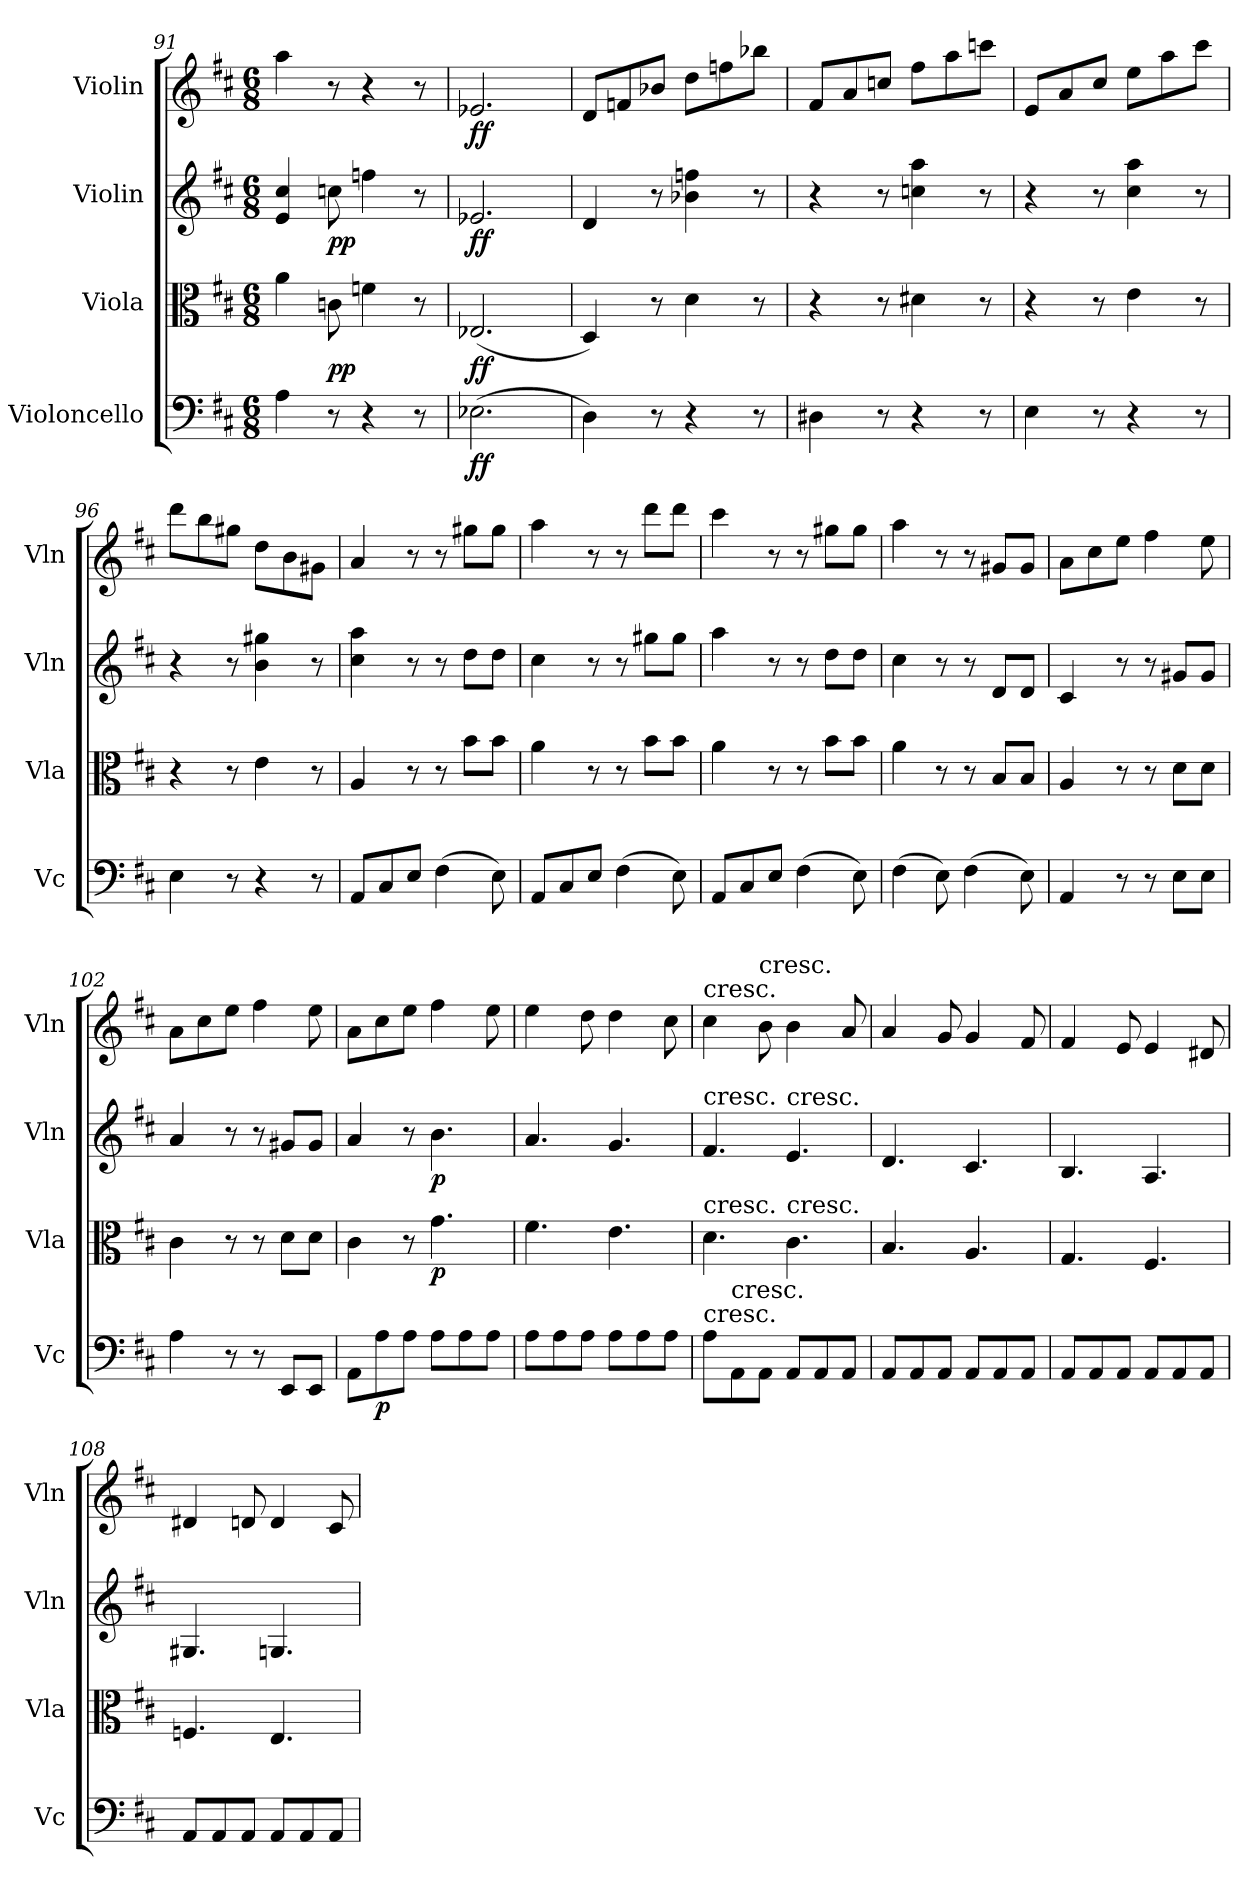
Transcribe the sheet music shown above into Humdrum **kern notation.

**kern	**dynam	**kern	**dynam	**kern	**dynam	**kern	**dynam
*part4	*part4	*part3	*part3	*part2	*part2	*part1	*part1
*staff4	*staff4	*staff3	*staff3	*staff2	*staff2	*staff1	*staff1
*I"Violoncello	*	*I"Viola	*	*I"Violin	*	*I"Violin	*
*I'Vc	*	*I'Vla	*	*I'Vln	*	*I'Vln	*
*clefF4	*	*clefC3	*	*clefG2	*	*clefG2	*
*k[f#c#]	*	*k[f#c#]	*	*k[f#c#]	*	*k[f#c#]	*
*M6/8	*	*M6/8	*	*M6/8	*	*M6/8	*
=91	=91	=91	=91	=91	=91	=91	=91
4A\	.	4a\	.	4e/ 4cc#/	.	4aa\	.
8r	.	8cn\	pp	8ccn\	pp	8r	.
4r	.	4fn\	.	4ffn\	.	4r	.
8r	.	8r	.	8r	.	8r	.
=92	=92	=92	=92	=92	=92	=92	=92
(2.E-X\	ff	(2.E-X/	ff	2.e-X/	ff	2.e-X/	ff
=93	=93	=93	=93	=93	=93	=93	=93
4D\)	.	4D/)	.	4d/	.	8d/L	.
.	.	.	.	.	.	8fn/	.
8r	.	8r	.	8r	.	8b-X/J	.
4r	.	4d\	.	4b-X\ 4ffn\	.	8dd\L	.
.	.	.	.	.	.	8ffn\	.
8r	.	8r	.	8r	.	8bb-X\J	.
=94	=94	=94	=94	=94	=94	=94	=94
4D#X\	.	4r	.	4r	.	8f#/L	.
.	.	.	.	.	.	8a/	.
8r	.	8r	.	8r	.	8ccn/J	.
4r	.	4d#X\	.	4ccn\ 4aa\	.	8ff#\L	.
.	.	.	.	.	.	8aa\	.
8r	.	8r	.	8r	.	8cccn\J	.
=95	=95	=95	=95	=95	=95	=95	=95
4E\	.	4r	.	4r	.	8e/L	.
.	.	.	.	.	.	8a/	.
8r	.	8r	.	8r	.	8cc#/J	.
4r	.	4e\	.	4cc#\ 4aa\	.	8ee\L	.
.	.	.	.	.	.	8aa\	.
8r	.	8r	.	8r	.	8ccc#\J	.
=96	=96	=96	=96	=96	=96	=96	=96
4E\	.	4r	.	4r	.	8ddd\L	.
.	.	.	.	.	.	8bb\	.
8r	.	8r	.	8r	.	8gg#X\J	.
4r	.	4e\	.	4b\ 4gg#X\	.	8dd\L	.
.	.	.	.	.	.	8b\	.
8r	.	8r	.	8r	.	8g#X\J	.
=97	=97	=97	=97	=97	=97	=97	=97
8AA/L	.	4A/	.	4cc#\ 4aa\	.	4a/	.
8C#/	.	.	.	.	.	.	.
8E/J	.	8r	.	8r	.	8r	.
(4F#\	.	8r	.	8r	.	8r	.
.	.	8b\L	.	8dd\L	.	8gg#X\L	.
8E\)	.	8b\J	.	8dd\J	.	8gg#\J	.
=98	=98	=98	=98	=98	=98	=98	=98
8AA/L	.	4a\	.	4cc#\	.	4aa\	.
8C#/	.	.	.	.	.	.	.
8E/J	.	8r	.	8r	.	8r	.
(4F#\	.	8r	.	8r	.	8r	.
.	.	8b\L	.	8gg#X\L	.	8ddd\L	.
8E\)	.	8b\J	.	8gg#\J	.	8ddd\J	.
=99	=99	=99	=99	=99	=99	=99	=99
8AA/L	.	4a\	.	4aa\	.	4ccc#\	.
8C#/	.	.	.	.	.	.	.
8E/J	.	8r	.	8r	.	8r	.
(4F#\	.	8r	.	8r	.	8r	.
.	.	8b\L	.	8dd\L	.	8gg#X\L	.
8E\)	.	8b\J	.	8dd\J	.	8gg#\J	.
=100	=100	=100	=100	=100	=100	=100	=100
(4F#\	.	4a\	.	4cc#\	.	4aa\	.
8E\)	.	8r	.	8r	.	8r	.
(4F#\	.	8r	.	8r	.	8r	.
.	.	8B/L	.	8d/L	.	8g#X/L	.
8E\)	.	8B/J	.	8d/J	.	8g#/J	.
=101	=101	=101	=101	=101	=101	=101	=101
4AA/	.	4A/	.	4c#/	.	8a\L	.
.	.	.	.	.	.	8cc#\	.
8r	.	8r	.	8r	.	8ee\J	.
8r	.	8r	.	8r	.	4ff#\	.
8E\L	.	8d\L	.	8g#X/L	.	.	.
8E\J	.	8d\J	.	8g#/J	.	8ee\	.
=102	=102	=102	=102	=102	=102	=102	=102
4A\	.	4c#\	.	4a/	.	8a\L	.
.	.	.	.	.	.	8cc#\	.
8r	.	8r	.	8r	.	8ee\J	.
8r	.	8r	.	8r	.	4ff#\	.
8EE/L	.	8d\L	.	8g#X/L	.	.	.
8EE/J	.	8d\J	.	8g#/J	.	8ee\	.
=103	=103	=103	=103	=103	=103	=103	=103
8AA\L	.	4c#\	.	4a/	.	8a\L	.
8A\	p	.	.	.	.	8cc#\	.
8A\J	.	8r	.	8r	.	8ee\J	.
8A\L	.	4.g\	p	4.b\	p	4ff#\	.
8A\	.	.	.	.	.	.	.
8A\J	.	.	.	.	.	8ee\	.
=104	=104	=104	=104	=104	=104	=104	=104
8A\L	.	4.f#\	.	4.a/	.	4ee\	.
8A\	.	.	.	.	.	.	.
8A\J	.	.	.	.	.	8dd\	.
8A\L	.	4.e\	.	4.g/	.	4dd\	.
8A\	.	.	.	.	.	.	.
8A\J	.	.	.	.	.	8cc#\	.
=105	=105	=105	=105	=105	=105	=105	=105
!	!	!	!	!	!	!LO:TX:t=cresc.	!
!	!	!	!	!LO:TX:t=cresc.	!	!	!
!	!	!LO:TX:t=cresc.	!	!	!	!	!
!LO:TX:t=cresc.	!	!	!	!	!	!	!
8A\L	.	4.d\	.	4.f#/	.	4cc#\	.
!LO:TX:t=cresc.	!	!	!	!	!	!	!
8AA\	.	.	.	.	.	.	.
!	!	!	!	!	!	!LO:TX:t=cresc.	!
8AA\J	.	.	.	.	.	8b\	.
!	!	!	!	!LO:TX:t=cresc.	!	!	!
!	!	!LO:TX:t=cresc.	!	!	!	!	!
8AA/L	.	4.c#\	.	4.e/	.	4b\	.
8AA/	.	.	.	.	.	.	.
8AA/J	.	.	.	.	.	8a/	.
=106	=106	=106	=106	=106	=106	=106	=106
8AA/L	.	4.B/	.	4.d/	.	4a/	.
8AA/	.	.	.	.	.	.	.
8AA/J	.	.	.	.	.	8g/	.
8AA/L	.	4.A/	.	4.c#/	.	4g/	.
8AA/	.	.	.	.	.	.	.
8AA/J	.	.	.	.	.	8f#/	.
=107	=107	=107	=107	=107	=107	=107	=107
8AA/L	.	4.G/	.	4.B/	.	4f#/	.
8AA/	.	.	.	.	.	.	.
8AA/J	.	.	.	.	.	8e/	.
8AA/L	.	4.F#/	.	4.A/	.	4e/	.
8AA/	.	.	.	.	.	.	.
8AA/J	.	.	.	.	.	8d#X/	.
=108	=108	=108	=108	=108	=108	=108	=108
8AA/L	.	4.Fn/	.	4.G#X/	.	4d#X/	.
8AA/	.	.	.	.	.	.	.
8AA/J	.	.	.	.	.	8dn/	.
8AA/L	.	4.E/	.	4.Gn/	.	4d/	.
8AA/	.	.	.	.	.	.	.
8AA/J	.	.	.	.	.	8c#/	.
=	=	=	=	=	=	=	=
*-	*-	*-	*-	*-	*-	*-	*-
